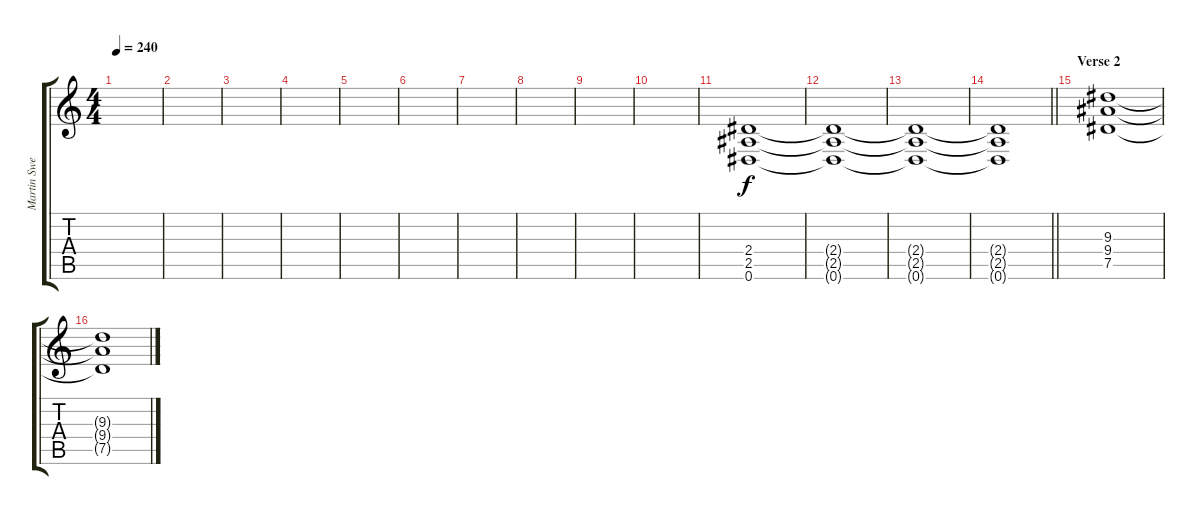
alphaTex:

\track ("Martin Sweet (Solo/Fill Guitar)" "Martin Swe") {instrument distortionguitar}
\staff {score tabs}
\tuning (Eb4 Bb3 Gb3 Db3 Ab2 Eb2) {hide}
\ts (4 4)
\tempo 240
\clef g2
\ks c
|
|
|
|
|
|
|
|
|
|
(2.4 2.5 0.6).1 |
(2.4{t} 2.5{t} 0.6{t}).1 |
(2.4{t} 2.5{t} 0.6{t}).1 |
\barLineRight lightlight
(2.4{t} 2.5{t} 0.6{t}).1 |
\section ("" "Verse 2")
(9.3 9.4 7.5).1 |
(9.3{t} 9.4{t} 7.5{t}).1
